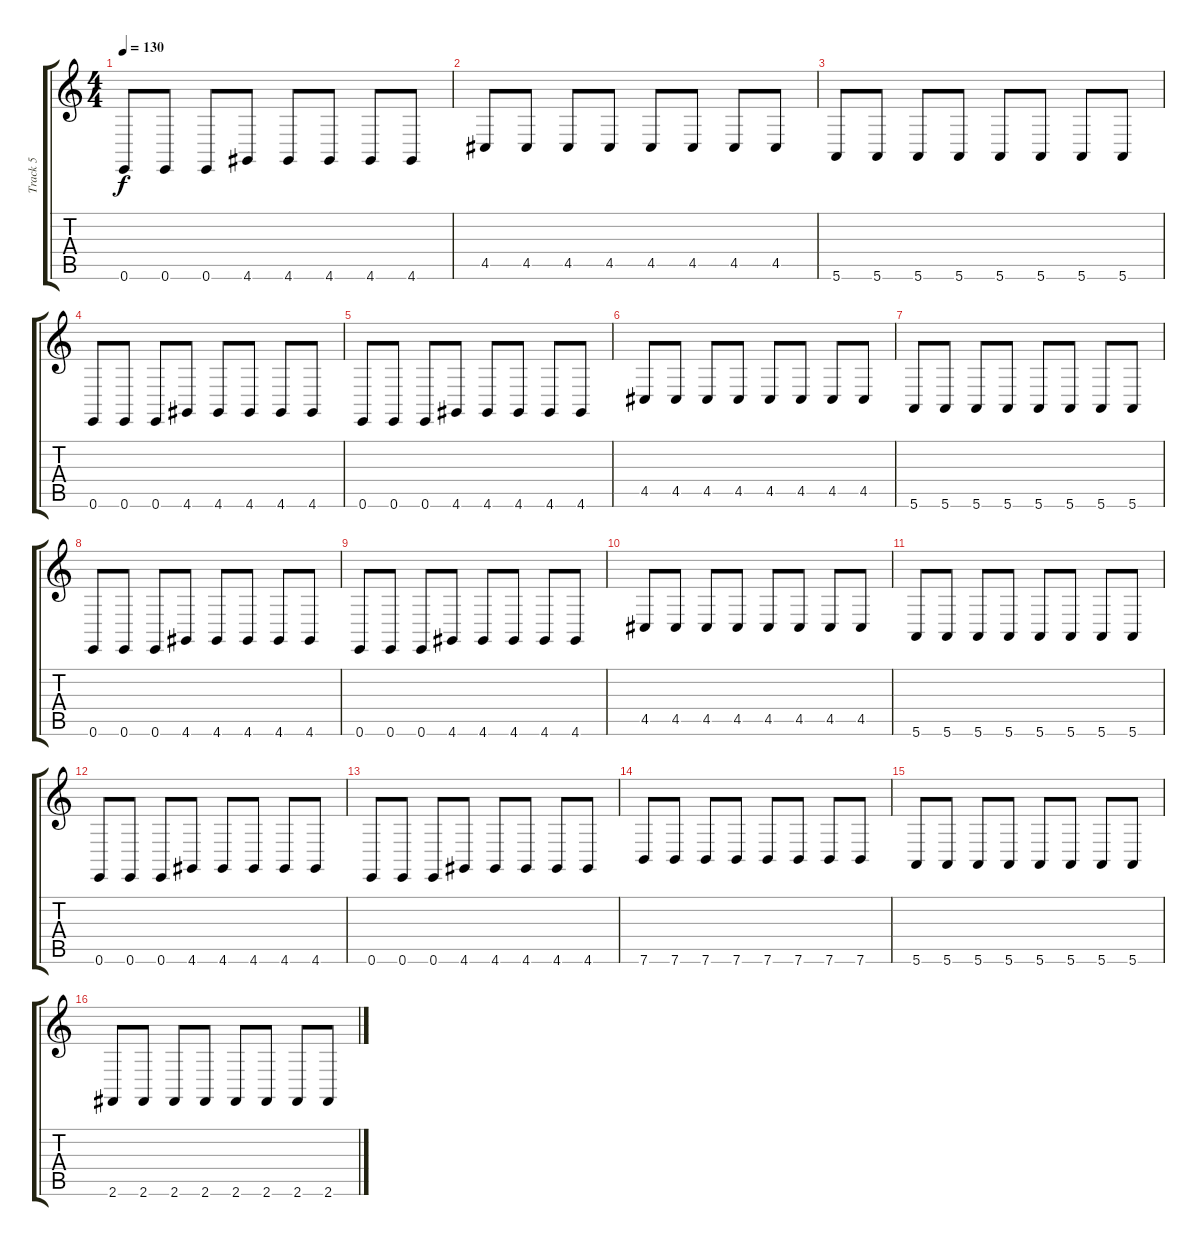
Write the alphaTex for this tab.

\track ("Track 5" "Track 5") {instrument lead8bassandlead}
\staff {score tabs}
\tuning (E4 B3 G3 D3 A2 E2) {hide}
\ts (4 4)
\tempo 130
\clef g2
\ks c
0.6.8{dy f} 0.6.8 0.6.8 4.6.8 4.6.8 4.6.8 4.6.8 4.6.8 |
4.5.8 4.5.8 4.5.8 4.5.8 4.5.8 4.5.8 4.5.8 4.5.8 |
5.6.8 5.6.8 5.6.8 5.6.8 5.6.8 5.6.8 5.6.8 5.6.8 |
0.6.8 0.6.8 0.6.8 4.6.8 4.6.8 4.6.8 4.6.8 4.6.8 |
0.6.8 0.6.8 0.6.8 4.6.8 4.6.8 4.6.8 4.6.8 4.6.8 |
4.5.8 4.5.8 4.5.8 4.5.8 4.5.8 4.5.8 4.5.8 4.5.8 |
5.6.8 5.6.8 5.6.8 5.6.8 5.6.8 5.6.8 5.6.8 5.6.8 |
0.6.8 0.6.8 0.6.8 4.6.8 4.6.8 4.6.8 4.6.8 4.6.8 |
0.6.8 0.6.8 0.6.8 4.6.8 4.6.8 4.6.8 4.6.8 4.6.8 |
4.5.8 4.5.8 4.5.8 4.5.8 4.5.8 4.5.8 4.5.8 4.5.8 |
5.6.8 5.6.8 5.6.8 5.6.8 5.6.8 5.6.8 5.6.8 5.6.8 |
0.6.8 0.6.8 0.6.8 4.6.8 4.6.8 4.6.8 4.6.8 4.6.8 |
0.6.8 0.6.8 0.6.8 4.6.8 4.6.8 4.6.8 4.6.8 4.6.8 |
7.6.8 7.6.8 7.6.8 7.6.8 7.6.8 7.6.8 7.6.8 7.6.8 |
5.6.8 5.6.8 5.6.8 5.6.8 5.6.8 5.6.8 5.6.8 5.6.8 |
2.6.8 2.6.8 2.6.8 2.6.8 2.6.8 2.6.8 2.6.8 2.6.8
